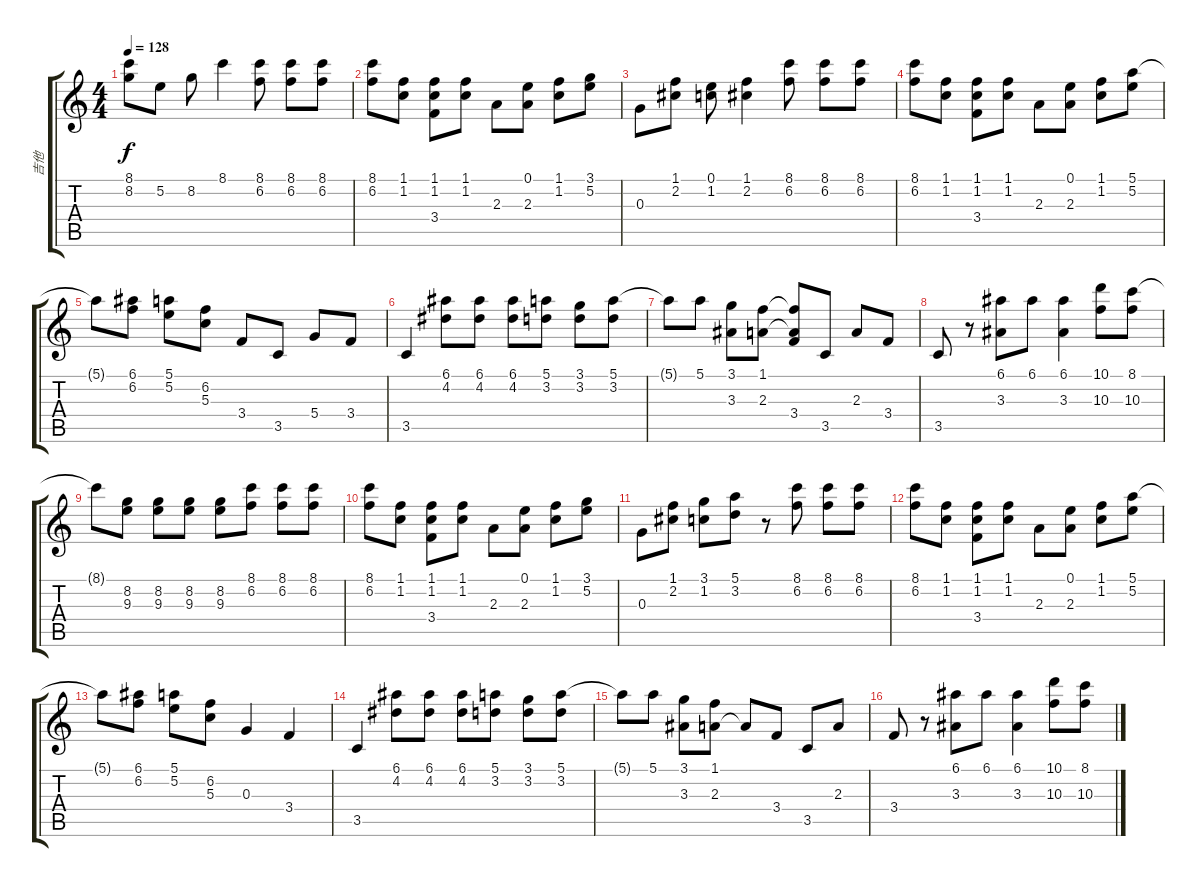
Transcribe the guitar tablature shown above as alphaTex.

\track ("吉他" "吉他") {instrument acousticguitarsteel}
\staff {score tabs}
\tuning (E4 B3 G3 D3 A2 E2) {hide}
\ts (4 4)
\tempo 128
\clef g2
\ks c
(8.1 8.2).8{dy f} 5.2.8 8.2.8 8.1.4 (8.1 6.2).8 (8.1 6.2).8 (8.1 6.2).8 |
(8.1 6.2).8 (1.1 1.2).8 (1.1 1.2 3.4).8 (1.1 1.2).8 2.3.8 (0.1 2.3).8 (1.1 1.2).8 (3.1 5.2).8 |
0.3.8 (1.1 2.2).8 (0.1 1.2).8 (1.1 2.2).4 (8.1 6.2).8 (8.1 6.2).8 (8.1 6.2).8 |
(8.1 6.2).8 (1.1 1.2).8 (1.1 1.2 3.4).8 (1.1 1.2).8 2.3.8 (0.1 2.3).8 (1.1 1.2).8 (5.1 5.2).8 |
5.1{t}.8 (6.1 6.2).8 (5.1 5.2).8 (6.2 5.3).8 3.4.8 3.5.8 5.4.8 3.4.8 |
3.5.4 (6.1 4.2).8 (6.1 4.2).8 (6.1 4.2).8 (5.1 3.2).8 (3.1 3.2).8 (5.1 3.2).8 |
5.1{t}.8 5.1.8 (3.1 3.3).8 (1.1 2.3).8 (1.1{t} 2.3{t} 3.4).8 3.5.8 2.3.8 3.4.8 |
3.5.8 r.8 (6.1 3.3).8 6.1.8 (6.1 3.3).4 (10.1 10.3).8 (8.1 10.3).8 |
8.1{t}.8 (8.2 9.3).8 (8.2 9.3).8 (8.2 9.3).8 (8.2 9.3).8 (8.1 6.2).8 (8.1 6.2).8 (8.1 6.2).8 |
(8.1 6.2).8 (1.1 1.2).8 (1.1 1.2 3.4).8 (1.1 1.2).8 2.3.8 (0.1 2.3).8 (1.1 1.2).8 (3.1 5.2).8 |
0.3.8 (1.1 2.2).8 (3.1 1.2).8 (5.1 3.2).8 r.8 (8.1 6.2).8 (8.1 6.2).8 (8.1 6.2).8 |
(8.1 6.2).8 (1.1 1.2).8 (1.1 1.2 3.4).8 (1.1 1.2).8 2.3.8 (0.1 2.3).8 (1.1 1.2).8 (5.1 5.2).8 |
5.1{t}.8 (6.1 6.2).8 (5.1 5.2).8 (6.2 5.3).8 0.3.4 3.4.4 |
3.5.4 (6.1 4.2).8 (6.1 4.2).8 (6.1 4.2).8 (5.1 3.2).8 (3.1 3.2).8 (5.1 3.2).8 |
5.1{t}.8 5.1.8 (3.1 3.3).8 (1.1 2.3).8 2.3{t}.8 3.4.8 3.5.8 2.3.8 |
3.4.8 r.8 (6.1 3.3).8 6.1.8 (6.1 3.3).4 (10.1 10.3).8 (8.1 10.3).8
